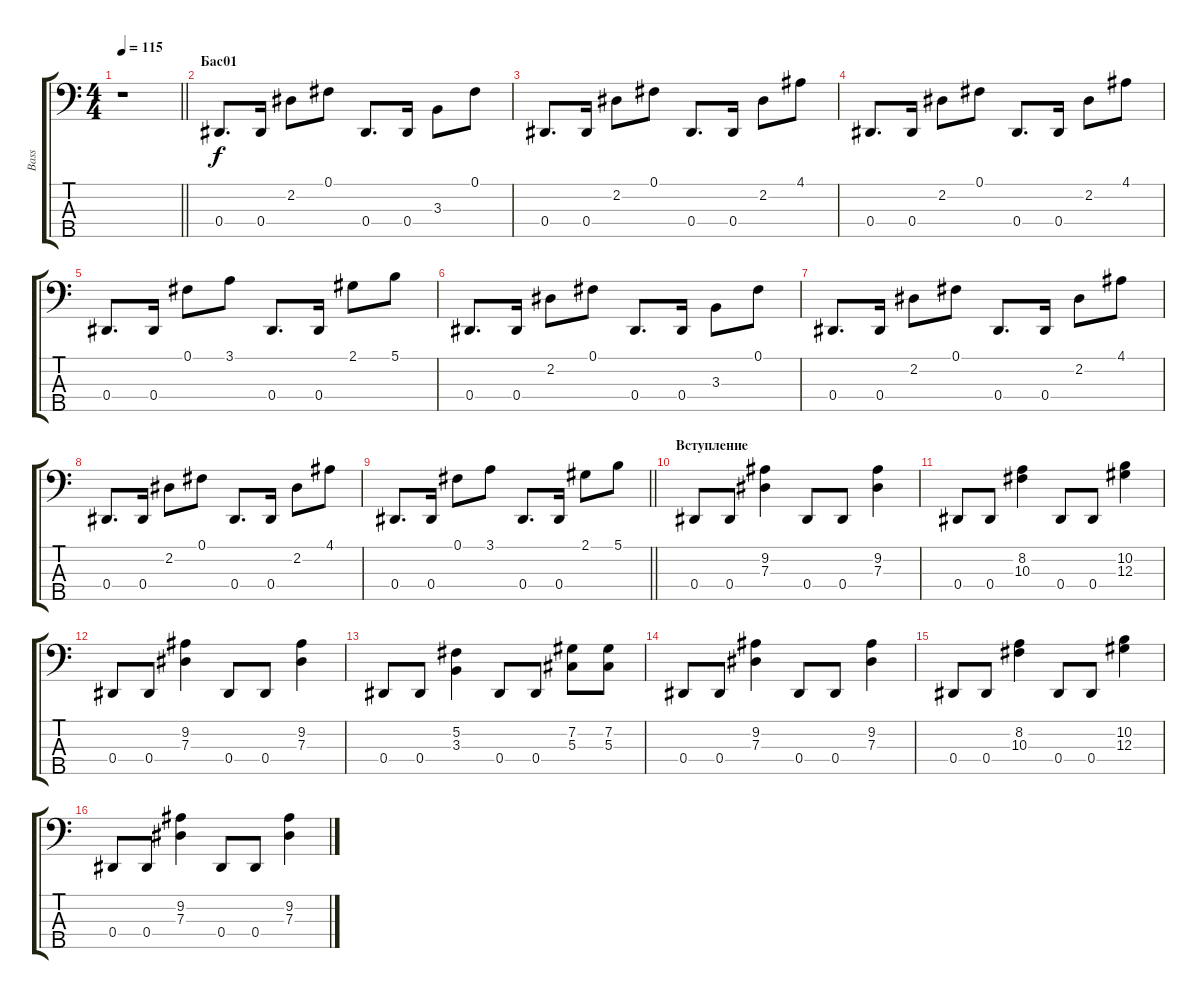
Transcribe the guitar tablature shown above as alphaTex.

\track ("Bass" "Bass") {instrument electricbasspick}
\staff {score tabs}
\tuning (Gb2 Db2 Ab1 Eb1 Bb0) {hide}
\ts (4 4)
\tempo 115
\clef f4
\barLineRight lightlight
\ks c
r.1{dy f instrument electricbasspick} |
\section ("" "Бас01")
0.4.8{d} 0.4.16 2.2.8 0.1.8 0.4.8{d} 0.4.16 3.3.8 0.1.8 |
0.4.8{d} 0.4.16 2.2.8 0.1.8 0.4.8{d} 0.4.16 2.2.8 4.1.8 |
0.4.8{d} 0.4.16 2.2.8 0.1.8 0.4.8{d} 0.4.16 2.2.8 4.1.8 |
0.4.8{d} 0.4.16 0.1.8 3.1.8 0.4.8{d} 0.4.16 2.1.8 5.1.8 |
0.4.8{d} 0.4.16 2.2.8 0.1.8 0.4.8{d} 0.4.16 3.3.8 0.1.8 |
0.4.8{d} 0.4.16 2.2.8 0.1.8 0.4.8{d} 0.4.16 2.2.8 4.1.8 |
0.4.8{d} 0.4.16 2.2.8 0.1.8 0.4.8{d} 0.4.16 2.2.8 4.1.8 |
\barLineRight lightlight
0.4.8{d} 0.4.16 0.1.8 3.1.8 0.4.8{d} 0.4.16 2.1.8 5.1.8 |
\section ("" "Вступление")
0.4.8 0.4.8 (9.2 7.3).4 0.4.8 0.4.8 (9.2 7.3).4 |
0.4.8 0.4.8 (8.2 10.3).4 0.4.8 0.4.8 (10.2 12.3).4 |
0.4.8 0.4.8 (9.2 7.3).4 0.4.8 0.4.8 (9.2 7.3).4 |
0.4.8 0.4.8 (5.2 3.3).4 0.4.8 0.4.8 (7.2 5.3).8 (7.2 5.3).8 |
0.4.8 0.4.8 (9.2 7.3).4 0.4.8 0.4.8 (9.2 7.3).4 |
0.4.8 0.4.8 (8.2 10.3).4 0.4.8 0.4.8 (10.2 12.3).4 |
0.4.8 0.4.8 (9.2 7.3).4 0.4.8 0.4.8 (9.2 7.3).4
